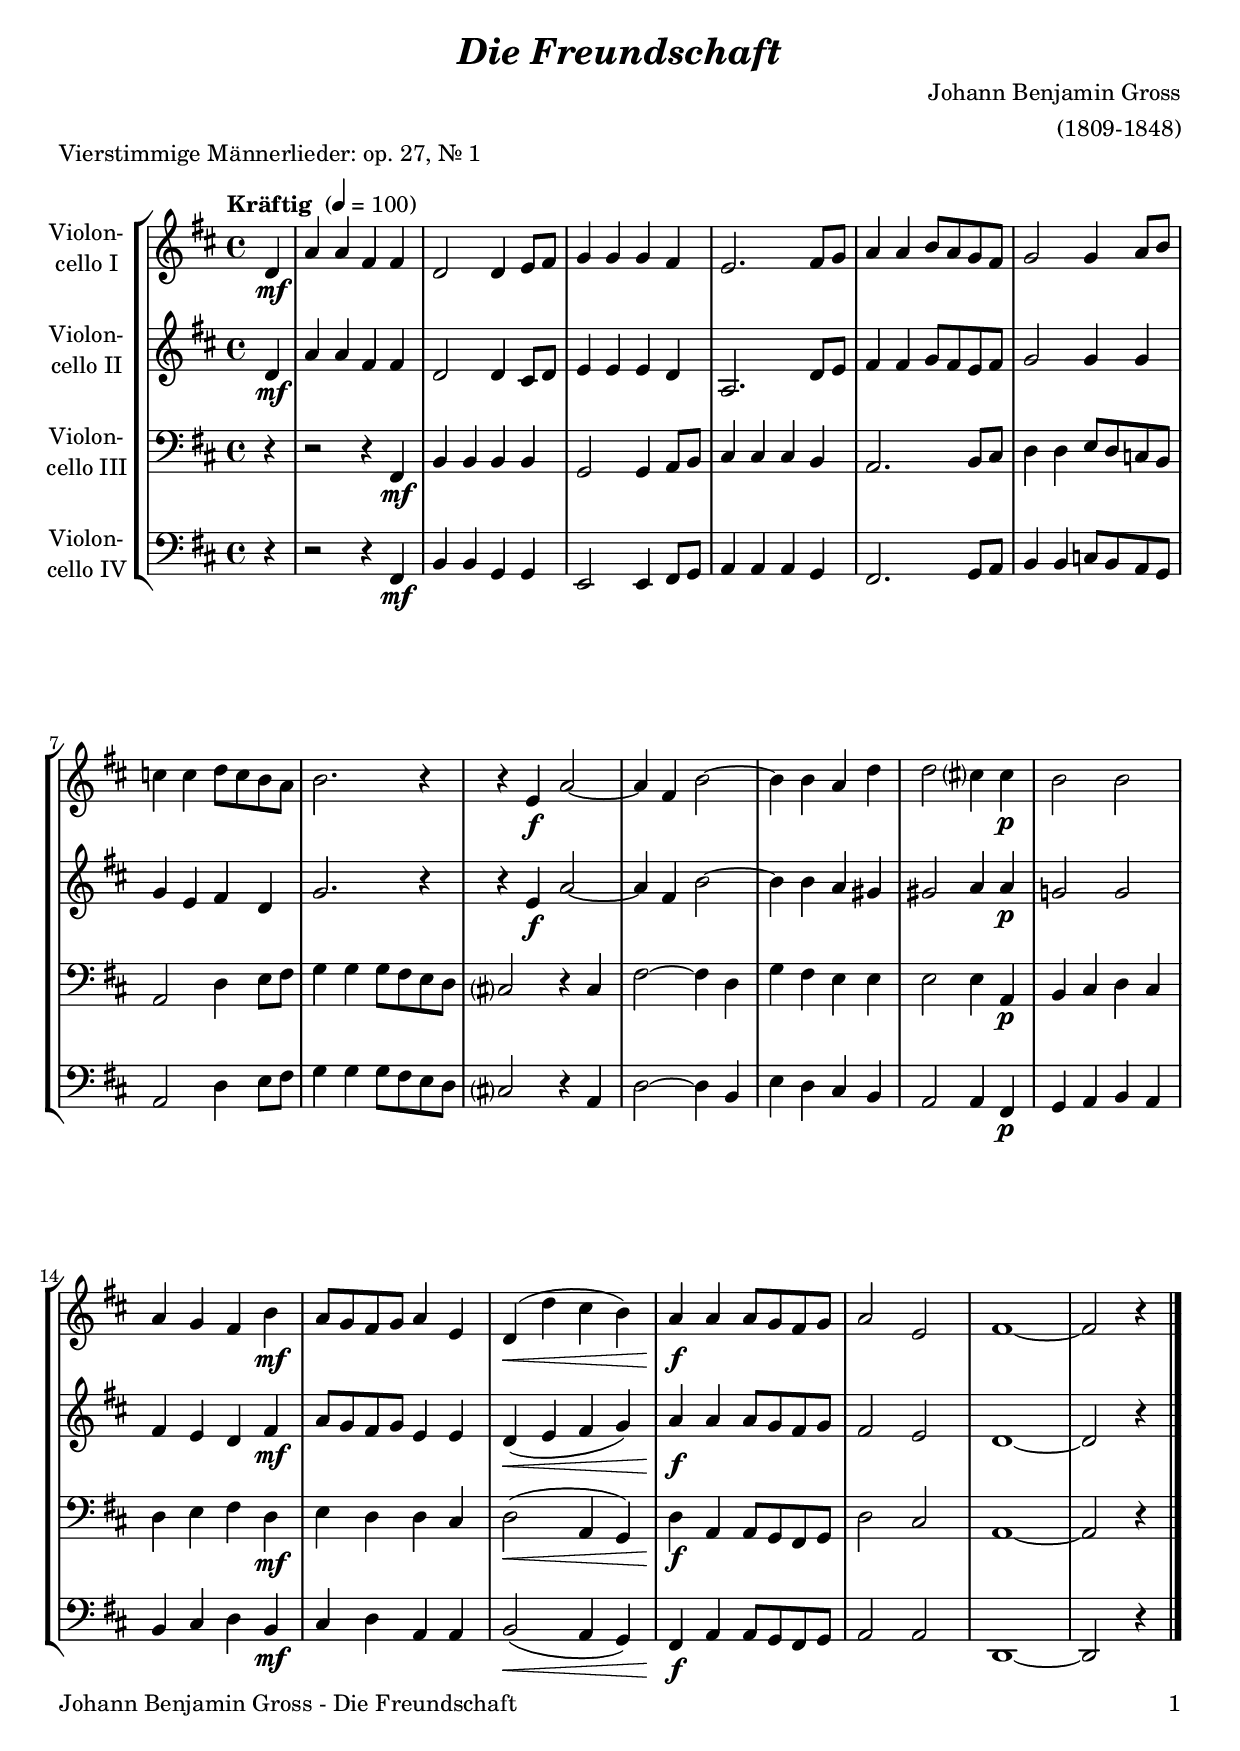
\version "2.18.2"
\include "deutsch.ly"
  
#(set-global-staff-size 20)

\header {
  title     = \markup \bold \italic "Die Freundschaft"
  composer  = "Johann Benjamin Gross"
  arranger  = "(1809-1848)"
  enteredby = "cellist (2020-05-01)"
  piece     = "Vierstimmige Männerlieder: op. 27, Nr. 1"
}

voiceconsts = {
  \key g \major
  \time 4/4
  \clef "bass"
%  \numericTimeSignature
  \compressFullBarRests
  % Set default beaming for all staves
% \set Timing.beamExceptions = #'()
% \set Timing.baseMoment     = #(ly:make-moment 1 4)
% \set Timing.beatStructure  = #'(1 1 1)
  \tempo "Kräftig " 4=100
}

micl = "clarinet"
mifl = "flute"
miob = "oboe"
mifh = "french horn"
misx = "tenor sax"
mist = "string ensemble 1"
miba = "cello"

va = \relative c'' {
  \voiceconsts
  \clef "treble"

  \partial 4 g4\mf
  d' d h h
  g2 g4 a8 h

  c4 c c h
  a2. h8 c
  d4 d e8 d c h

  c2 c4 d8 e
  f4 f g8 f e d
  e2. r4

  r a,\f d2~
  d4 h e2~
  e4 e d g
  g2 fis?4 fis\p

  e2 e
  d4 c h e\mf
  d8 c h c d4 a

  g(\< g' fis e)
  d\!\f d d8 c h c
  d2 a
  h1~
  h2 r4 \bar "|."
}

vb = \relative c'' {
  \voiceconsts
  \clef "treble"
  
  \partial 4 g4\mf
  d' d h h
  g2 g4 fis8 g

  a4 a a g
  d2. g8 a
  h4 h c8 h a h

  c2 c4 c
  c a h g
  c2. r4

  r a\f d2~
  d4 h e2~
  e4 e d cis
  cis2 d4 d\p

  c!2 c
  h4 a g h\mf
  d8 c h c a4 a

  g(\< a h c)
  d\!\f d d8 c h c
  h2 a
  g1~
  g2 r4 \bar "|."
}

vc = \relative c {
  \voiceconsts

  \partial 4 r4
  r2 r4 h\mf
  e e e e

  c2 c4 d8 e
  fis4 fis fis e
  d2. e8 fis

  g4 g a8 g f e
  d2 g4 a8 h
  c4 c c8 h a g
  
  fis?2 r4 fis
  h2~ h4 g
  c h a a
  a2 a4 d,\p

  e fis g fis
  g a h g\mf
  a g g fis

  g2(\< d4 c)
  g'\!\f d d8 c h c
  g'2 fis
  d1~
  d2 r4 \bar "|."
}

vd = \relative c {
  \voiceconsts

  \partial 4 r4
  r2 r4 h\mf
  e e c c

  a2 a4 h8 c
  d4 d d c
  h2. c8 d

  e4 e f8 e d c
  d2 g4 a8 h
  c4 c c8 h a g

  fis?2 r4 d
  g2~ g4 e
  a g fis e
  d2 d4 h\p

  c d e d
  e fis g e\mf
  fis g d d

  e2(\< d4 c)
  h\!\f d d8 c h c
  d2 d
  g,1~
  g2 r4 \bar "|."
}


music = \new StaffGroup <<
      \new Staff {
	\set Staff.midiInstrument = \miba
	\set Staff.instrumentName = \markup \center-column { "Violon-" "cello I" }
	\transpose g d { \va }
      }

      \new Staff {
	\set Staff.midiInstrument = \miba
	\set Staff.instrumentName = \markup \center-column { "Violon-" "cello II" }
	\transpose g d { \vb }
      }

      \new Staff {
	\set Staff.midiInstrument = \miba
	\set Staff.instrumentName = \markup \center-column { "Violon-" "cello III" }
	\transpose g d { \vc }
      }

      \new Staff {
	\set Staff.midiInstrument = \miba
	\set Staff.instrumentName = \markup \center-column { "Violon-" "cello IV" }
	\transpose g d { \vd }
      }
>>

\book {
   \paper {
    print-page-number = ##t
    print-first-page-number = ##t
    ragged-last-bottom = ##f
    oddHeaderMarkup = \markup \null
    evenHeaderMarkup = \markup \null
    oddFooterMarkup = \markup {
      \fill-line {
        \on-the-fly #print-page-number-check-first
        "Johann Benjamin Gross - Die Freundschaft" \fromproperty #'page:page-number-string
      }
    }
    evenFooterMarkup = \oddFooterMarkup
  } \score {
    \music
    \layout {}
  }

  \score {
    \unfoldRepeats \music

    \midi {
      \context {
        \Score
      }
    }
  }
}